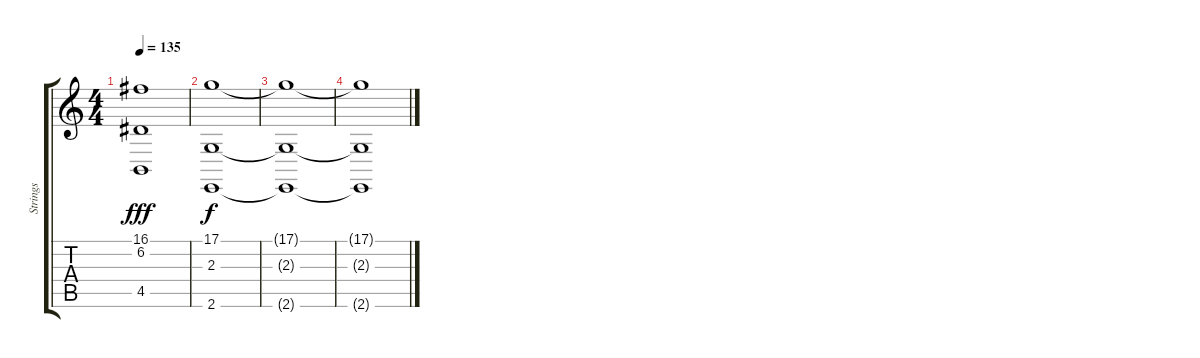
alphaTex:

\track ("Strings" "Strings") {instrument stringensemble1}
\staff {score tabs}
\tuning (D4 A3 F3 C3 G2 D2) {hide}
\ts (4 4)
\tempo 135
\clef g2
\ks c
(16.1 6.2 4.5).1{dy fff} |
(17.1 2.3 2.6).1{dy f} |
(17.1{t} 2.3{t} 2.6{t}).1 |
(17.1{t} 2.3{t} 2.6{t}).1
